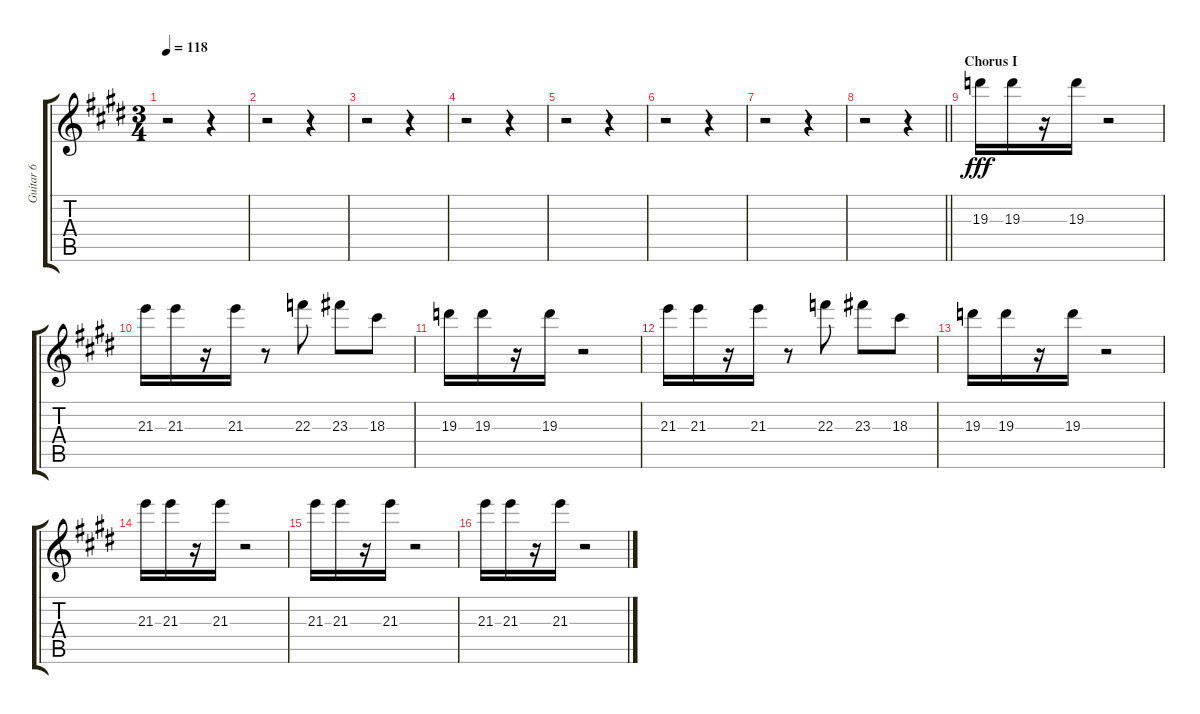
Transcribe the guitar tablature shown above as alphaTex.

\track ("Guitar 6" "Guitar 6") {instrument distortionguitar}
\staff {score tabs}
\tuning (E4 B3 G3 D3 A2 E2) {hide}
\ts (3 4)
\tempo 118
\clef g2
\ks e
r.2{dy fff} r.4 |
r.2 r.4 |
r.2 r.4 |
r.2 r.4 |
r.2 r.4 |
r.2 r.4 |
r.2 r.4 |
\barLineRight lightlight
r.2 r.4 |
\section ("" "Chorus I")
19.3.16 19.3.16 r.16 19.3.16 r.2 |
21.3.16 21.3.16 r.16 21.3.16 r.8 22.3.8 23.3.8 18.3.8 |
19.3.16 19.3.16 r.16 19.3.16 r.2 |
21.3.16 21.3.16 r.16 21.3.16 r.8 22.3.8 23.3.8 18.3.8 |
19.3.16 19.3.16 r.16 19.3.16 r.2 |
21.3.16 21.3.16 r.16 21.3.16 r.2 |
21.3.16 21.3.16 r.16 21.3.16 r.2 |
21.3.16 21.3.16 r.16 21.3.16 r.2
